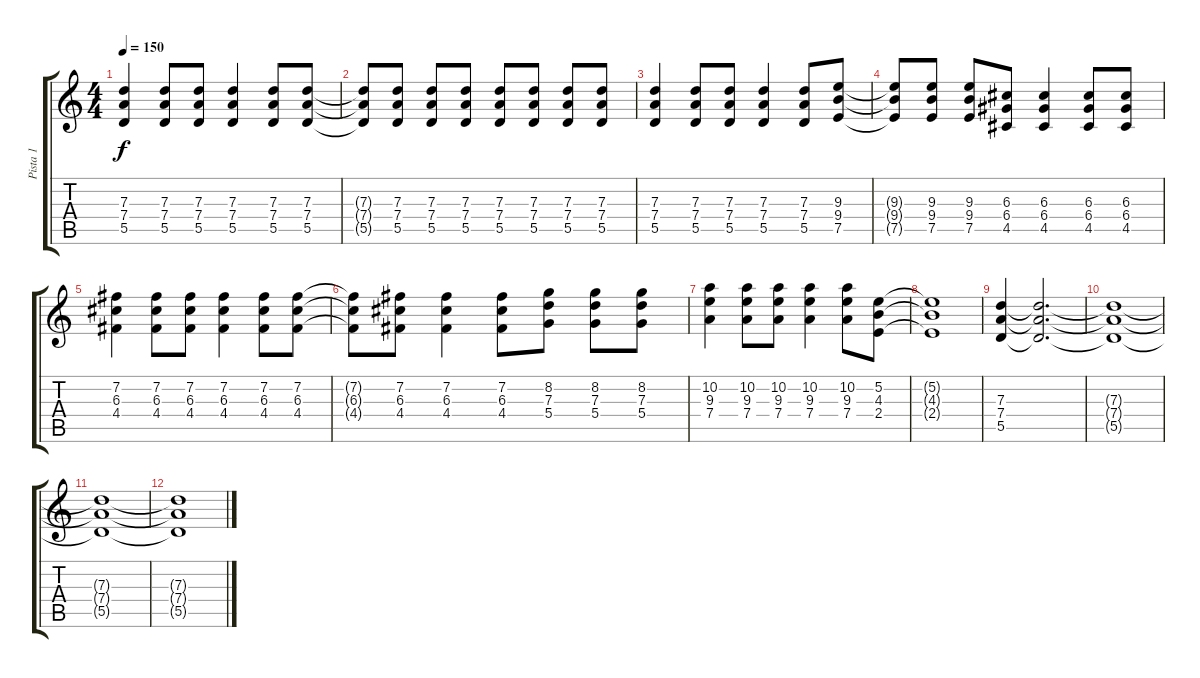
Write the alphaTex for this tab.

\track ("Pista 1" "Pista 1") {instrument distortionguitar}
\staff {score tabs}
\tuning (E4 B3 G3 D3 A2 E2) {hide}
\ts (4 4)
\tempo 150
\clef g2
\ks c
(7.3 7.4 5.5).4{dy f} (7.3 7.4 5.5).8 (7.3 7.4 5.5).8 (7.3 7.4 5.5).4 (7.3 7.4 5.5).8 (7.3 7.4 5.5).8 |
(7.3{t} 7.4{t} 5.5{t}).8 (7.3 7.4 5.5).8 (7.3 7.4 5.5).8 (7.3 7.4 5.5).8 (7.3 7.4 5.5).8 (7.3 7.4 5.5).8 (7.3 7.4 5.5).8 (7.3 7.4 5.5).8 |
(7.3 7.4 5.5).4 (7.3 7.4 5.5).8 (7.3 7.4 5.5).8 (7.3 7.4 5.5).4 (7.3 7.4 5.5).8 (9.3 9.4 7.5).8 |
(9.3{t} 9.4{t} 7.5{t}).8 (9.3 9.4 7.5).8 (9.3 9.4 7.5).8 (6.3 6.4 4.5).8 (6.3 6.4 4.5).4 (6.3 6.4 4.5).8 (6.3 6.4 4.5).8 |
(7.2 6.3 4.4).4 (7.2 6.3 4.4).8 (7.2 6.3 4.4).8 (7.2 6.3 4.4).4 (7.2 6.3 4.4).8 (7.2 6.3 4.4).8 |
(7.2{t} 6.3{t} 4.4{t}).8 (7.2 6.3 4.4).8 (7.2 6.3 4.4).4 (7.2 6.3 4.4).8 (8.2 7.3 5.4).8 (8.2 7.3 5.4).8 (8.2 7.3 5.4).8 |
(10.2 9.3 7.4).4 (10.2 9.3 7.4).8 (10.2 9.3 7.4).8 (10.2 9.3 7.4).4 (10.2 9.3 7.4).8 (5.2 4.3 2.4).8{volume 6} |
(5.2{t} 4.3{t} 2.4{t}).1 |
(7.3 7.4 5.5).4{volume 13} (7.3{t} 7.4{t} 5.5{t}).2{d volume 0} |
(7.3{t} 7.4{t} 5.5{t}).1 |
(7.3{t} 7.4{t} 5.5{t}).1 |
(7.3{t} 7.4{t} 5.5{t}).1
